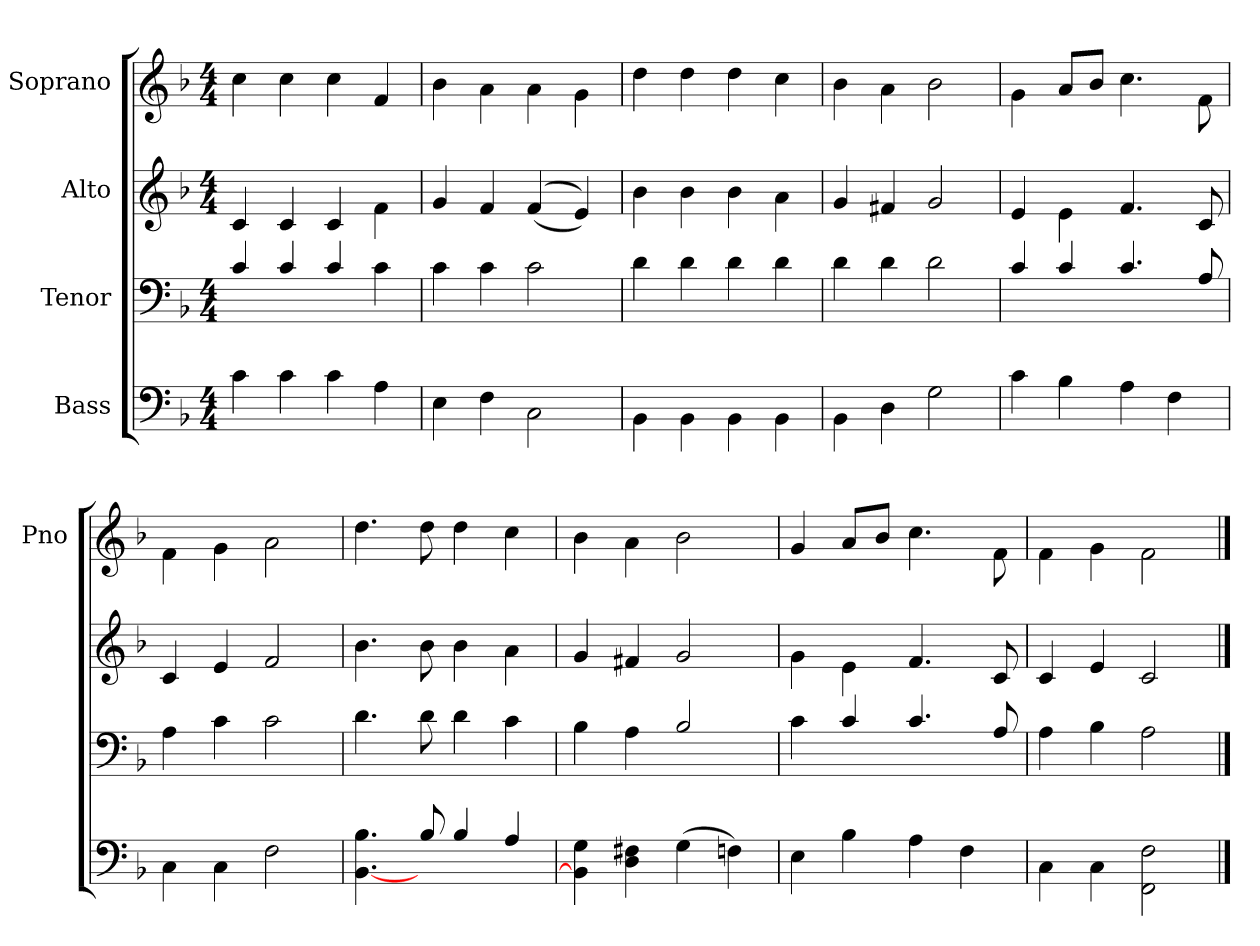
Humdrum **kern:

**kern	**kern	**kern	**kern
*part4	*part3	*part2	*part1
*staff4	*staff3	*staff2	*staff1
*I"Bass	*I"Tenor	*I"Alto	*I"Soprano
*	*	*	*I'Pno
*clefF4	*clefF4	*clefG2	*clefG2
*k[b-]	*k[b-]	*k[b-]	*k[b-]
*F:	*F:	*F:	*F:
*M4/4	*M4/4	*M4/4	*M4/4
=	=	=	=
4c\	4c/	4c/	4cc\
4c\	4c/	4c/	4cc\
4c\	4c/	4c/	4cc\
4A\	4c\	4f\	4f/
=	=	=	=
4E\	4c\	4g/	4b-\
4F\	4c\	4f/	4a\
2C\	2c\	(>(<4f/	4a\
.	.	4e/))	4g\
=	=	=	=
4BB-\	4d\	4b-\	4dd\
4BB-\	4d\	4b-\	4dd\
4BB-\	4d\	4b-\	4dd\
4BB-\	4d\	4a\	4cc\
=	=	=	=
4BB-\	4d\	4g/	4b-\
4D\	4d\	4f#X/	4a\
2G\	2d\	2g/	2b-\
=	=	=	=
4c\	4c/	4e/	4g\
4B-\	4c/	4e\	8a/L
.	.	.	8b-/J
4A\	4.c/	4.f/	4.cc\
4F\	.	.	.
.	8A/	8c/	8f\
=	=	=	=
4C\	4A\	4c/	4f\
4C\	4c\	4e/	4g\
2F\	2c\	2f/	2a\
=	=	=	=
[4.BB-!\ 4.B-\	4.d\	4.b-\	4.dd\
8B-/	8d\	8b-\	8dd\
4B-/	4d\	4b-\	4dd\
4A/	4c\	4a\	4cc\
=	=	=	=
4BB-!\] 4G\	4B-\	4g/	4b-\
4D!\ 4F#X\	4A\	4f#X/	4a\
(<4G\	2B-/	2g/	2b-\
4Fn\)	.	.	.
=	=	=	=
4E\	4c\	4g\	4g/
4B-\	4c/	4e\	8a/L
.	.	.	8b-/J
4A\	4.c/	4.f/	4.cc\
4F\	.	.	.
.	8A/	8c/	8f\
=	=	=	=
4C\	4A\	4c/	4f\
4C\	4B-\	4e/	4g\
2FF!\ 2F\	2A\	2c/	2f\
==	==	==	==
*-	*-	*-	*-
